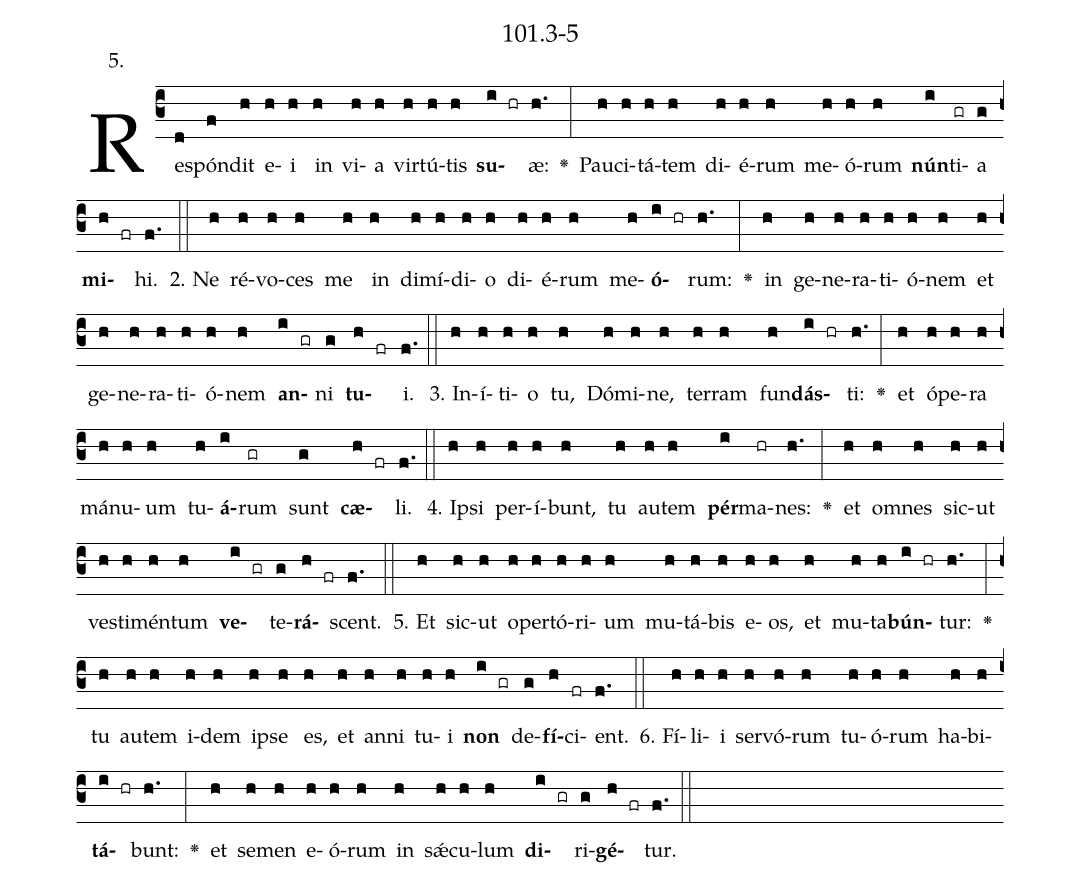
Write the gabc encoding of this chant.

name: 101.3-5;
annotation: 5.;
%%
(c3)Re(d)spón(f)dit(h) e(h)i(h) in(h) vi(h)a(h) vir(h)tú(h)tis(h) <b>su</b>(i hr)æ:(h.) <v>\greheightstar</v>(:) Pau(h)ci(h)tá(h)tem(h) di(h)é(h)rum(h) me(h)ó(h)rum(h) <b>nún</b>(i)ti(gr)a(g) <b>mi</b>(h fr)hi.(f.) (::)
2. Ne(h) ré(h)vo(h)ces(h) me(h) in(h) di(h)mí(h)di(h)o(h) di(h)é(h)rum(h) me(h)<b>ó</b>(i hr)rum:(h.) <v>\greheightstar</v>(:) in(h) ge(h)ne(h)ra(h)ti(h)ó(h)nem(h) et(h) ge(h)ne(h)ra(h)ti(h)ó(h)nem(h) <b>an</b>(i gr)ni(g) <b>tu</b>(h fr)i.(f.) (::)
3. In(h)í(h)ti(h)o(h) tu,(h) Dó(h)mi(h)ne,(h) ter(h)ram(h) fun(h)<b>dás</b>(i hr)ti:(h.) <v>\greheightstar</v>(:) et(h) ó(h)pe(h)ra(h) má(h)nu(h)um(h) tu(h)<b>á</b>(i)rum(gr) sunt(g) <b>cæ</b>(h fr)li.(f.) (::)
4. Ip(h)si(h) per(h)í(h)bunt,(h) tu(h) au(h)tem(h) <b>pér</b>(i)ma(hr)nes:(h.) <v>\greheightstar</v>(:) et(h) om(h)nes(h) sic(h)ut(h) ves(h)ti(h)mén(h)tum(h) <b>ve</b>(i gr)te(g)<b>rá</b>(h fr)scent.(f.) (::)
5. Et(h) sic(h)ut(h) o(h)per(h)tó(h)ri(h)um(h) mu(h)tá(h)bis(h) e(h)os,(h) et(h) mu(h)ta(h)<b>bún</b>(i hr)tur:(h.) <v>\greheightstar</v>(:) tu(h) au(h)tem(h) i(h)dem(h) ip(h)se(h) es,(h) et(h) an(h)ni(h) tu(h)i(h) <b>non</b>(i gr) de(g)<b>fí</b>(h)ci(fr)ent.(f.) (::)
6. Fí(h)li(h)i(h) ser(h)vó(h)rum(h) tu(h)ó(h)rum(h) ha(h)bi(h)<b>tá</b>(i hr)bunt:(h.) <v>\greheightstar</v>(:) et(h) se(h)men(h) e(h)ó(h)rum(h) in(h) sǽ(h)cu(h)lum(h) <b>di</b>(i gr)ri(g)<b>gé</b>(h fr)tur.(f.) (::)
